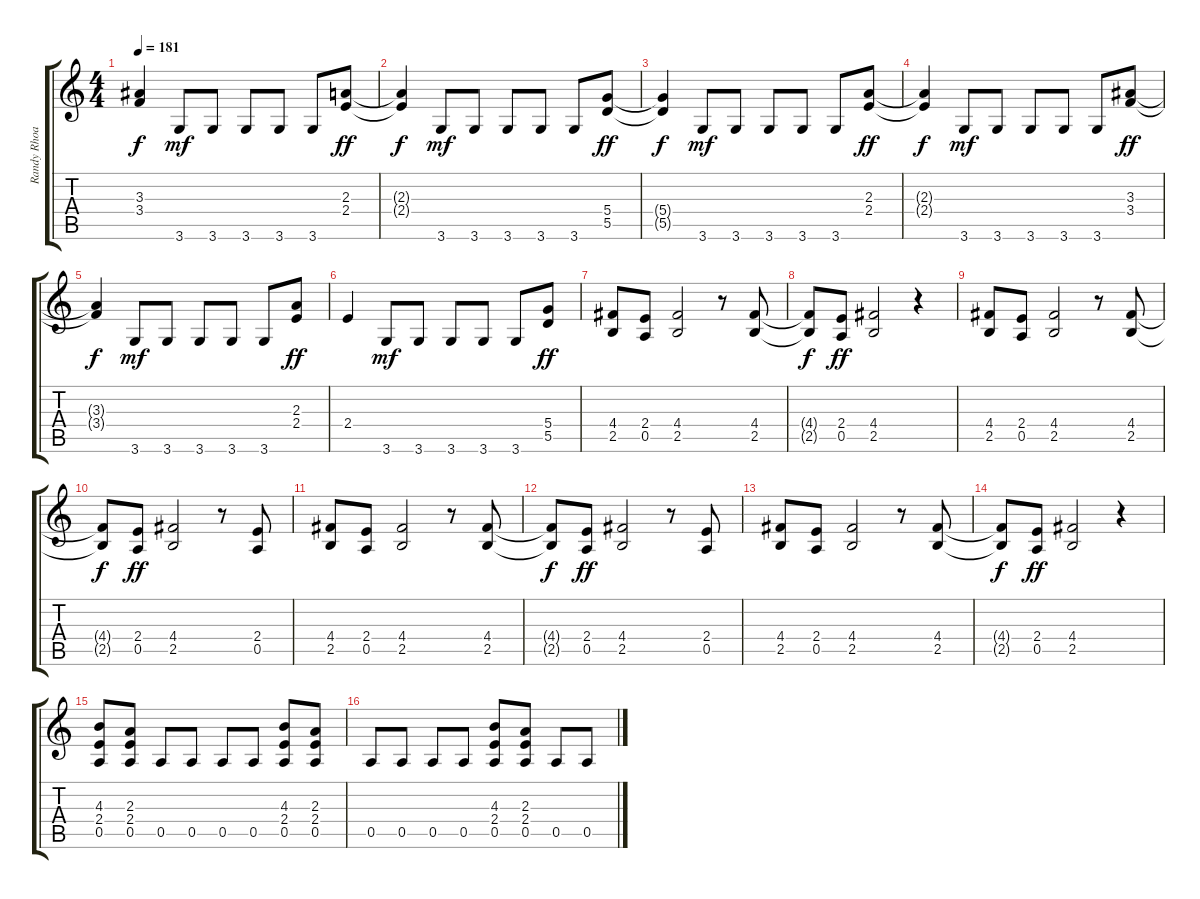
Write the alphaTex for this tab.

\track ("Randy Rhoads" "Randy Rhoa") {instrument overdrivenguitar}
\staff {score tabs}
\tuning (E4 B3 G3 D3 A2 E2) {hide}
\ts (4 4)
\tempo 181
\clef g2
\ks c
(3.3{t} 3.4{t}).4{dy f} 3.6.8{dy mf} 3.6.8 3.6.8 3.6.8 3.6.8 (2.3 2.4).8{dy ff} |
(2.3{t} 2.4{t}).4{dy f} 3.6.8{dy mf} 3.6.8 3.6.8 3.6.8 3.6.8 (5.4 5.5).8{dy ff} |
(5.4{t} 5.5{t}).4{dy f} 3.6.8{dy mf} 3.6.8 3.6.8 3.6.8 3.6.8 (2.3 2.4).8{dy ff} |
(2.3{t} 2.4{t}).4{dy f} 3.6.8{dy mf} 3.6.8 3.6.8 3.6.8 3.6.8 (3.3 3.4).8{dy ff} |
(3.3{t} 3.4{t}).4{dy f} 3.6.8{dy mf} 3.6.8 3.6.8 3.6.8 3.6.8 (2.3 2.4).8{dy ff} |
2.4.4 3.6.8{dy mf} 3.6.8 3.6.8 3.6.8 3.6.8 (5.4 5.5).8{dy ff} |
(4.4 2.5).8 (2.4 0.5).8 (4.4 2.5).2 r.8 (4.4 2.5).8 |
(4.4{t} 2.5{t}).8{dy f} (2.4 0.5).8{dy ff} (4.4 2.5).2 r.4 |
(4.4 2.5).8 (2.4 0.5).8 (4.4 2.5).2 r.8 (4.4 2.5).8 |
(4.4{t} 2.5{t}).8{dy f} (2.4 0.5).8{dy ff} (4.4 2.5).2 r.8 (2.4 0.5).8 |
(4.4 2.5).8 (2.4 0.5).8 (4.4 2.5).2 r.8 (4.4 2.5).8 |
(4.4{t} 2.5{t}).8{dy f} (2.4 0.5).8{dy ff} (4.4 2.5).2 r.8 (2.4 0.5).8 |
(4.4 2.5).8 (2.4 0.5).8 (4.4 2.5).2 r.8 (4.4 2.5).8 |
(4.4{t} 2.5{t}).8{dy f} (2.4 0.5).8{dy ff} (4.4 2.5).2 r.4 |
(4.3 2.4 0.5).8 (2.3 2.4 0.5).8 0.5.8 0.5.8 0.5.8 0.5.8 (4.3 2.4 0.5).8 (2.3 2.4 0.5).8 |
0.5.8 0.5.8 0.5.8 0.5.8 (4.3 2.4 0.5).8 (2.3 2.4 0.5).8 0.5.8 0.5.8
